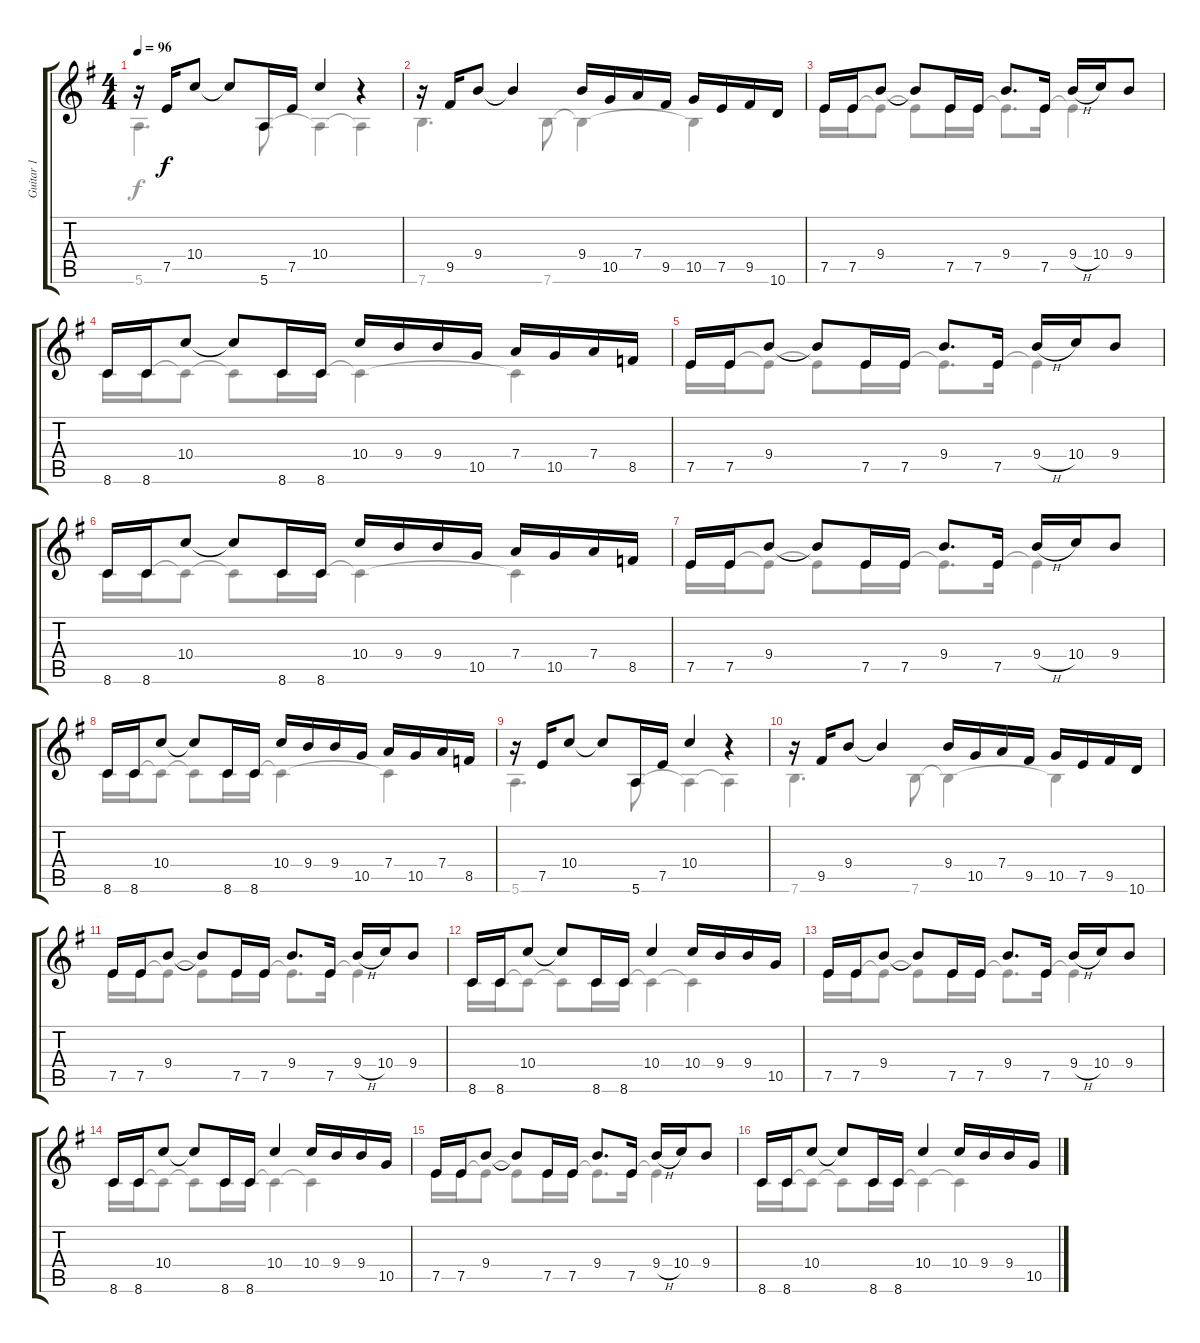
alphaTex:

\track ("Guitar 1" "Guitar 1") {instrument overdrivenguitar}
\staff {score tabs}
\tuning (E4 B3 G3 D3 A2 E2) {hide}
\voice
\ts (4 4)
\tempo 96
\clef g2
\ks g
r.16{dy f} 7.5.16 10.4.8 10.4{t}.8 5.6.16 7.5.16 10.4.4 r.4 |
r.16 9.5.16 9.4.8 9.4{t}.4 9.4.16 10.5.16 7.4.16 9.5.16 10.5.16 7.5.16 9.5.16 10.6.16 |
7.5.16 7.5.16 9.4.8 9.4{t}.8 7.5.16 7.5.16 9.4.8{d} 7.5.16 9.4{h}.16 10.4.16 9.4.8 |
8.6.16 8.6.16 10.4.8 10.4{t}.8 8.6.16 8.6.16 10.4.16 9.4.16 9.4.16 10.5.16 7.4.16 10.5.16 7.4.16 8.5.16 |
7.5.16 7.5.16 9.4.8 9.4{t}.8 7.5.16 7.5.16 9.4.8{d} 7.5.16 9.4{h}.16 10.4.16 9.4.8 |
8.6.16 8.6.16 10.4.8 10.4{t}.8 8.6.16 8.6.16 10.4.16 9.4.16 9.4.16 10.5.16 7.4.16 10.5.16 7.4.16 8.5.16 |
7.5.16 7.5.16 9.4.8 9.4{t}.8 7.5.16 7.5.16 9.4.8{d} 7.5.16 9.4{h}.16 10.4.16 9.4.8 |
8.6.16 8.6.16 10.4.8 10.4{t}.8 8.6.16 8.6.16 10.4.16 9.4.16 9.4.16 10.5.16 7.4.16 10.5.16 7.4.16 8.5.16 |
r.16 7.5.16 10.4.8 10.4{t}.8 5.6.16 7.5.16 10.4.4 r.4 |
r.16 9.5.16 9.4.8 9.4{t}.4 9.4.16 10.5.16 7.4.16 9.5.16 10.5.16 7.5.16 9.5.16 10.6.16 |
7.5.16 7.5.16 9.4.8 9.4{t}.8 7.5.16 7.5.16 9.4.8{d} 7.5.16 9.4{h}.16 10.4.16 9.4.8 |
8.6.16 8.6.16 10.4.8 10.4{t}.8 8.6.16 8.6.16 10.4.4 10.4.16 9.4.16 9.4.16 10.5.16 |
7.5.16 7.5.16 9.4.8 9.4{t}.8 7.5.16 7.5.16 9.4.8{d} 7.5.16 9.4{h}.16 10.4.16 9.4.8 |
8.6.16 8.6.16 10.4.8 10.4{t}.8 8.6.16 8.6.16 10.4.4 10.4.16 9.4.16 9.4.16 10.5.16 |
7.5.16 7.5.16 9.4.8 9.4{t}.8 7.5.16 7.5.16 9.4.8{d} 7.5.16 9.4{h}.16 10.4.16 9.4.8 |
8.6.16 8.6.16 10.4.8 10.4{t}.8 8.6.16 8.6.16 10.4.4 10.4.16 9.4.16 9.4.16 10.5.16
\voice
\clef g2
\ottava regular
\simile none
\ks g
5.6.4{d dy f} 5.6.8 5.6{t}.4 5.6{t}.4 |
7.6.4{d} 7.6.8 7.6{t}.4 7.6{t}.4 |
7.5.16 7.5.16 7.5{t}.8 7.5{t}.8 7.5.16 7.5.16 7.5{t}.8{d} 7.5.16 7.5{t}.4 |
8.6.16 8.6.16 8.6{t}.8 8.6{t}.8 8.6.16 8.6.16 8.6{t}.4 8.6{t}.4 |
7.5.16 7.5.16 7.5{t}.8 7.5{t}.8 7.5.16 7.5.16 7.5{t}.8{d} 7.5.16 7.5{t}.4 |
8.6.16 8.6.16 8.6{t}.8 8.6{t}.8 8.6.16 8.6.16 8.6{t}.4 8.6{t}.4 |
7.5.16 7.5.16 7.5{t}.8 7.5{t}.8 7.5.16 7.5.16 7.5{t}.8{d} 7.5.16 7.5{t}.4 |
8.6.16 8.6.16 8.6{t}.8 8.6{t}.8 8.6.16 8.6.16 8.6{t}.4 8.6{t}.4 |
5.6.4{d} 5.6.8 5.6{t}.4 5.6{t}.4 |
7.6.4{d} 7.6.8 7.6{t}.4 7.6{t}.4 |
7.5.16 7.5.16 7.5{t}.8 7.5{t}.8 7.5.16 7.5.16 7.5{t}.8{d} 7.5.16 7.5{t}.4 |
8.6.16 8.6.16 8.6{t}.8 8.6{t}.8 8.6.16 8.6.16 8.6{t}.4 8.6{t}.4 |
7.5.16 7.5.16 7.5{t}.8 7.5{t}.8 7.5.16 7.5.16 7.5{t}.8{d} 7.5.16 7.5{t}.4 |
8.6.16 8.6.16 8.6{t}.8 8.6{t}.8 8.6.16 8.6.16 8.6{t}.4 8.6{t}.4 |
7.5.16 7.5.16 7.5{t}.8 7.5{t}.8 7.5.16 7.5.16 7.5{t}.8{d} 7.5.16 7.5{t}.4 |
8.6.16 8.6.16 8.6{t}.8 8.6{t}.8 8.6.16 8.6.16 8.6{t}.4 8.6{t}.4
